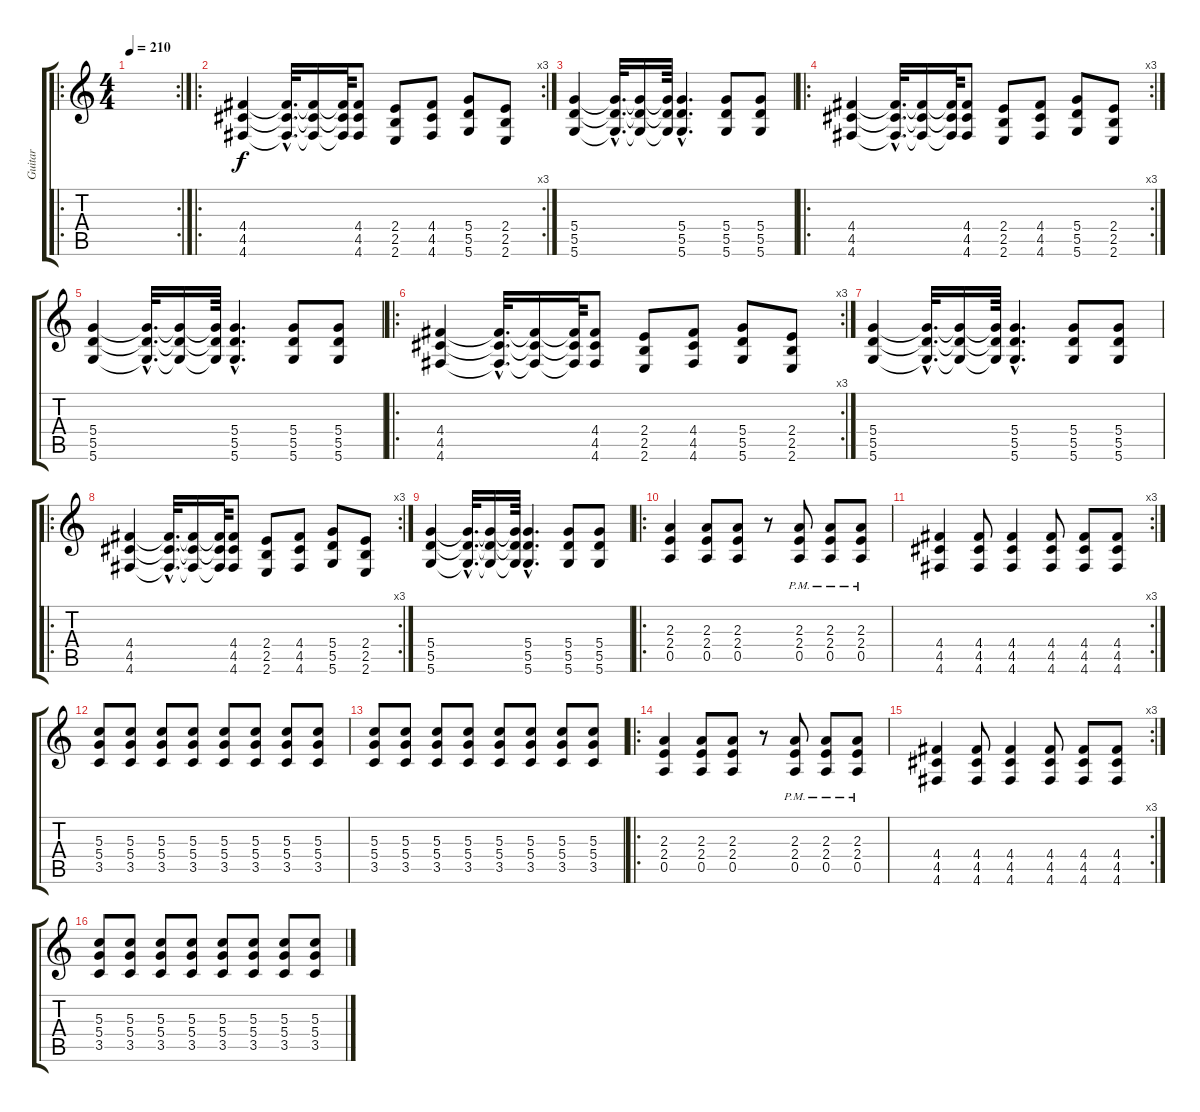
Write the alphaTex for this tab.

\track ("Guitar" "Guitar") {instrument distortionguitar}
\staff {score tabs}
\tuning (E4 B3 G3 D3 A2 D2) {hide}
\ro
\rc 2
\ts (4 4)
\tempo 210
\clef g2
\ks c
|
\ro
\rc 3
(4.4 4.5 4.6).4 (4.4{hac t} 4.5{hac t} 4.6{hac t}).32{d} (4.4{t} 4.5{t} 4.6{t}).16 (4.4{t} 4.5{t} 4.6{t}).64 (4.4 4.5 4.6).8 (2.4 2.5 2.6).8 (4.4 4.5 4.6).8 (5.4 5.5 5.6).8 (2.4 2.5 2.6).8 |
(5.4 5.5 5.6).4 (5.4{hac t} 5.5{hac t} 5.6{hac t}).32{d} (5.4{t} 5.5{t} 5.6{t}).16 (5.4{t} 5.5{t} 5.6{t}).64 (5.4{hac} 5.5{hac} 5.6{hac}).4{d} (5.4 5.5 5.6).8 (5.4 5.5 5.6).8 |
\ro
\rc 3
(4.4 4.5 4.6).4 (4.4{hac t} 4.5{hac t} 4.6{hac t}).32{d} (4.4{t} 4.5{t} 4.6{t}).16 (4.4{t} 4.5{t} 4.6{t}).64 (4.4 4.5 4.6).8 (2.4 2.5 2.6).8 (4.4 4.5 4.6).8 (5.4 5.5 5.6).8 (2.4 2.5 2.6).8 |
(5.4 5.5 5.6).4 (5.4{hac t} 5.5{hac t} 5.6{hac t}).32{d} (5.4{t} 5.5{t} 5.6{t}).16 (5.4{t} 5.5{t} 5.6{t}).64 (5.4{hac} 5.5{hac} 5.6{hac}).4{d} (5.4 5.5 5.6).8 (5.4 5.5 5.6).8 |
\ro
\rc 3
(4.4 4.5 4.6).4 (4.4{hac t} 4.5{hac t} 4.6{hac t}).32{d} (4.4{t} 4.5{t} 4.6{t}).16 (4.4{t} 4.5{t} 4.6{t}).64 (4.4 4.5 4.6).8 (2.4 2.5 2.6).8 (4.4 4.5 4.6).8 (5.4 5.5 5.6).8 (2.4 2.5 2.6).8 |
(5.4 5.5 5.6).4 (5.4{hac t} 5.5{hac t} 5.6{hac t}).32{d} (5.4{t} 5.5{t} 5.6{t}).16 (5.4{t} 5.5{t} 5.6{t}).64 (5.4{hac} 5.5{hac} 5.6{hac}).4{d} (5.4 5.5 5.6).8 (5.4 5.5 5.6).8 |
\ro
\rc 3
(4.4 4.5 4.6).4 (4.4{hac t} 4.5{hac t} 4.6{hac t}).32{d} (4.4{t} 4.5{t} 4.6{t}).16 (4.4{t} 4.5{t} 4.6{t}).64 (4.4 4.5 4.6).8 (2.4 2.5 2.6).8 (4.4 4.5 4.6).8 (5.4 5.5 5.6).8 (2.4 2.5 2.6).8 |
(5.4 5.5 5.6).4 (5.4{hac t} 5.5{hac t} 5.6{hac t}).32{d} (5.4{t} 5.5{t} 5.6{t}).16 (5.4{t} 5.5{t} 5.6{t}).64 (5.4{hac} 5.5{hac} 5.6{hac}).4{d} (5.4 5.5 5.6).8 (5.4 5.5 5.6).8 |
\ro
(2.3 2.4 0.5).4 (2.3 2.4 0.5).8 (2.3 2.4 0.5).8 r.8 (2.3{pm} 2.4{pm} 0.5{pm}).8 (2.3{pm} 2.4{pm} 0.5{pm}).8 (2.3{pm} 2.4{pm} 0.5{pm}).8 |
\rc 3
(4.4 4.5 4.6).4 (4.4 4.5 4.6).8 (4.4 4.5 4.6).4 (4.4 4.5 4.6).8 (4.4 4.5 4.6).8 (4.4 4.5 4.6).8 |
(5.3 5.4 3.5).8 (5.3 5.4 3.5).8 (5.3 5.4 3.5).8 (5.3 5.4 3.5).8 (5.3 5.4 3.5).8 (5.3 5.4 3.5).8 (5.3 5.4 3.5).8 (5.3 5.4 3.5).8 |
(5.3 5.4 3.5).8 (5.3 5.4 3.5).8 (5.3 5.4 3.5).8 (5.3 5.4 3.5).8 (5.3 5.4 3.5).8 (5.3 5.4 3.5).8 (5.3 5.4 3.5).8 (5.3 5.4 3.5).8 |
\ro
(2.3 2.4 0.5).4 (2.3 2.4 0.5).8 (2.3 2.4 0.5).8 r.8 (2.3{pm} 2.4{pm} 0.5{pm}).8 (2.3{pm} 2.4{pm} 0.5{pm}).8 (2.3{pm} 2.4{pm} 0.5{pm}).8 |
\rc 3
(4.4 4.5 4.6).4 (4.4 4.5 4.6).8 (4.4 4.5 4.6).4 (4.4 4.5 4.6).8 (4.4 4.5 4.6).8 (4.4 4.5 4.6).8 |
(5.3 5.4 3.5).8 (5.3 5.4 3.5).8 (5.3 5.4 3.5).8 (5.3 5.4 3.5).8 (5.3 5.4 3.5).8 (5.3 5.4 3.5).8 (5.3 5.4 3.5).8 (5.3 5.4 3.5).8
